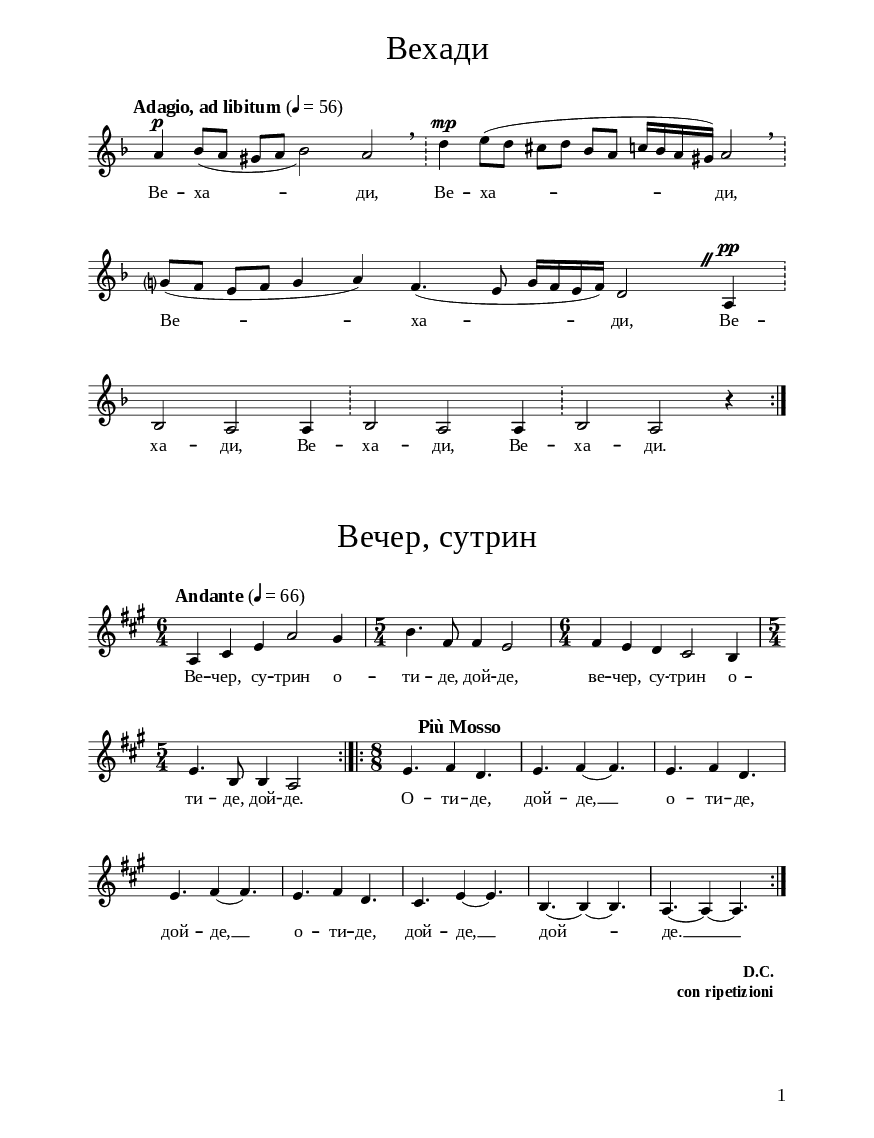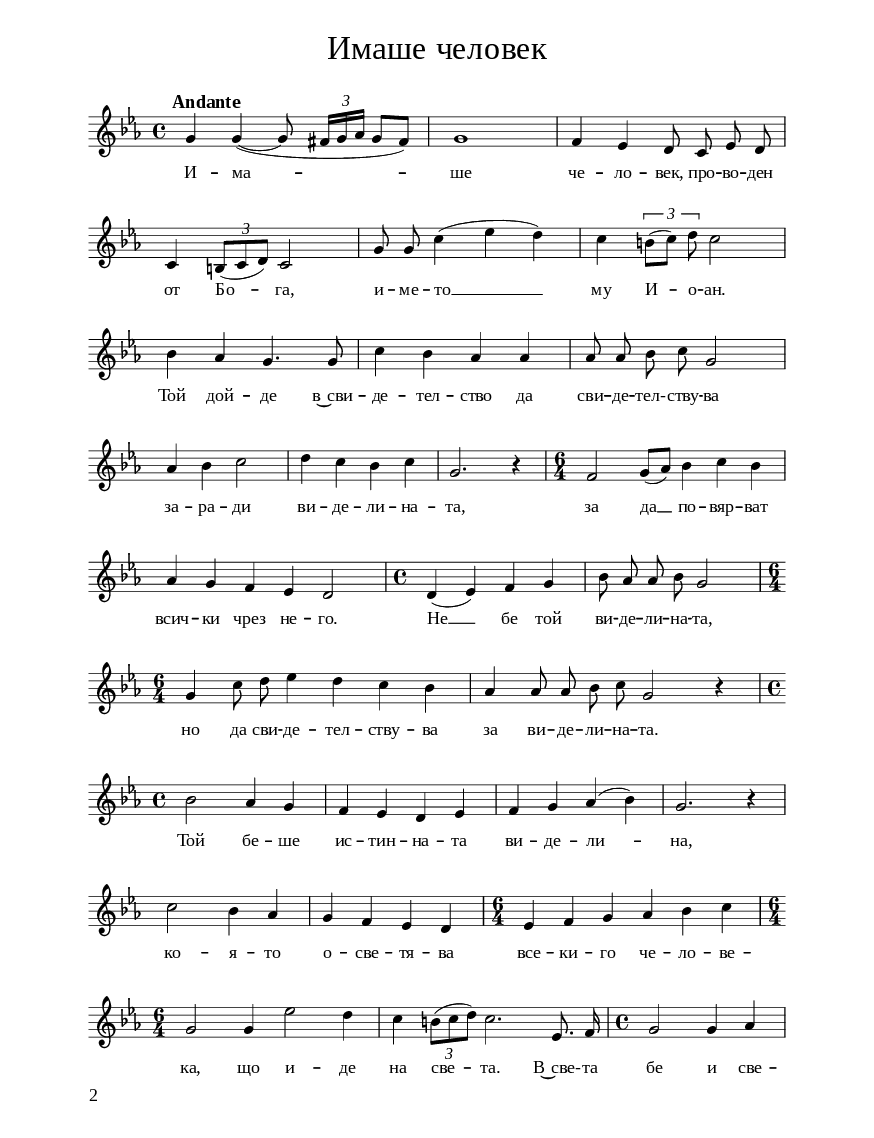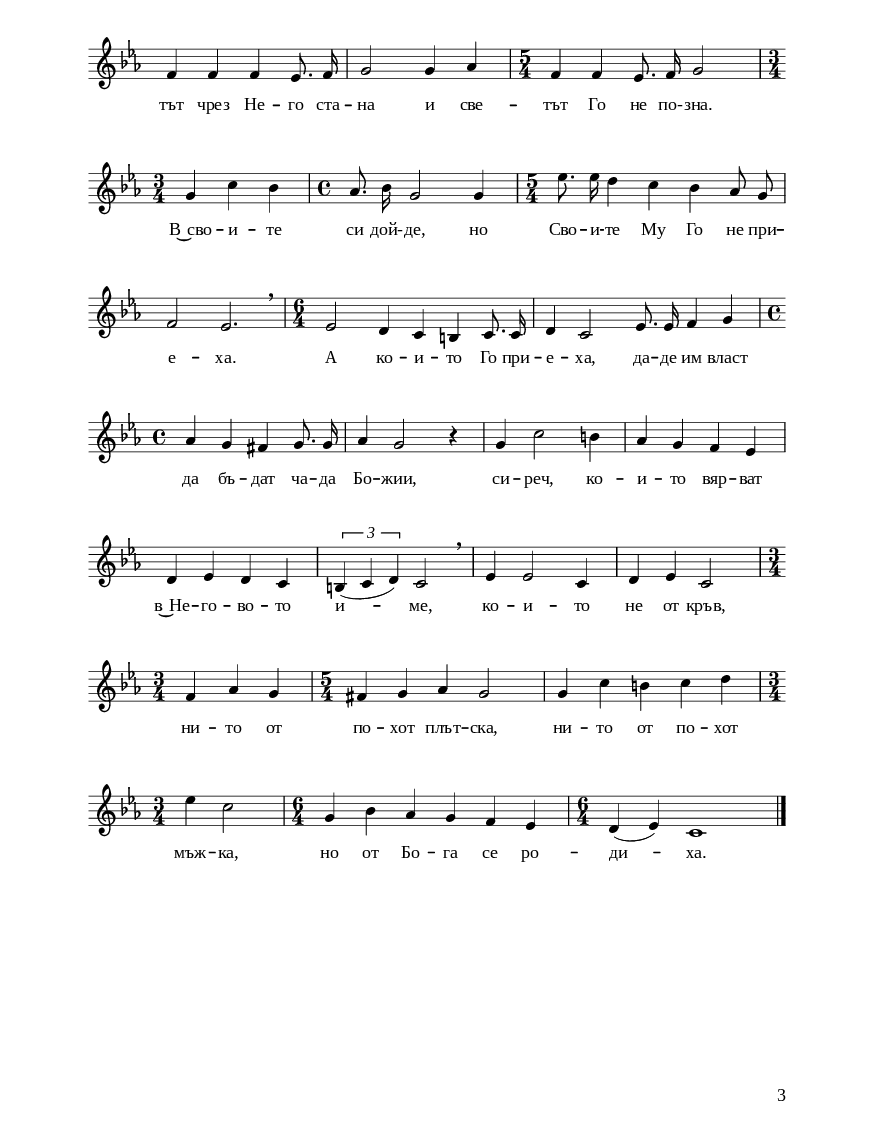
\version "2.24.2"

% include paper part and global functions
\include "include/globals.ily"

\bookpart {
  \label #'ref083_1
  \tocItem \markup "Вехади"
  \include "include/bookpart-paper.ily"
  \score {
    \include "include/score-layout.ily"

    \new Voice \absolute {
      \clef treble
      \key d \minor
      \tempoFunc "Adagio, ad libitum" 4 "56"
      \override Staff.BarLine.gap = 0.5
      \autoBeamOff
      \omit Score.TimeSignature
      \cadenzaOn % allows custom bar lines



      \slurDown a'4^\p bes'8 [ ( a'] gis' [a'] bes'2 ) \slurNeutral a' \bar "!"  \breathe  d''4^\mp  e''8 ( [d''] cis'' [d''] bes' [a'] c''16 [bes' a' gis'!] ) a'2 \bar "!" \breathe \break |

      \time 10/4 g'?8 ([ f'] e' [f'] g'4 a' ) f'4. ( e'8 g'16 [f' e' f'] ) d'2
      \override BreathingSign.text = \markup {
        \musicglyph "scripts.caesura.straight"
      }
      \breathe
      a4^\pp \bar "!" \break |


      bes2 a2 a4 \bar "!"  bes2 a a4  \bar "!"  bes2 a r4
      \bar ":|." \break
    }

    \addlyrics {
      Ве -- ха -- ди, Ве -- ха -- ди, Ве -- ха -- ди,
      Ве -- ха -- ди, Ве -- ха -- ди, Ве -- ха -- ди.
    }
    \header {
      title = \titleFunc "Вехади" "Vehadi"
    }

    \midi{}

  } % score
  %

  \include "include/bookpart-paper.ily"
  \label #'ref083_2
  \tocItem \markup "Вечер сутрин"
  \score {
    \include "include/score-layout.ily"

    \new Voice \absolute {
      \clef treble
      \key a \major
      \time 6/4
      \tempoFunc "Andante" 4 "66"
      \autoBeamOff

      a4 cis' e' a'2 gis'4 |  \time 5/4  b'4. fis'8 fis'4 e'2 | \time 6/4  fis'4 e' d' cis'2 b4 \break |

      \time 5/4  e'4. b8 b4 a2 | \bar ":|.|:" \time 8/8 \tempo  "      Più Mosso"

      e'4. fis'4 d'4. | e'4. fis'4 ~ fis'4. | e'4. fis'4 d'4. \break |

      e'4. fis'4 ~ fis'4. |e'4. fis'4 d'4. | cis'4. e'4 ~ e'4. | b4. ~ b4 ~ b4. | a4. ~ a4 ~ a4. | \bar ":|."


    }

    \addlyrics {
      Ве -- чер,
      су -- трин о -- ти -- де, дой -- де, ве -- чер,
      су -- трин о -- ти -- де, дой -- де. О -- ти --
      де, дой -- де, __ о -- ти -- де, дой -- де, __ о -- ти
      -- де, дой -- де, __ дой -- де. __}
      \header {
        title = \titleFunc "Вечер, сутрин" "Večer, sutrin"
      }

      \midi{}

    } % score

    \markup \dc-two "D.C." "con ripetizioni"

    \pageBreak
    \include "include/bookpart-paper.ily"
    \label #'ref083_3
    \tocItem \markup "Имаше человек"
    \score {
      \include "include/score-layout.ily"

      \new Voice \absolute {
        \clef treble
        \key c \minor
        \time 4/4
        \tempo "Andante"

        \autoBeamOff
        g'4  g' ( ~ g'8 \times 2/3  { fis'16 [g'16 as'] } g'8 [ fis'] ) | g'1 | f'4 es' d'8 c' es' d' \break |

        c'4  \times 2/3  { b8 ( [c' d'8] )  } c'2 | g'8 g' c''4 ( es'' d'' ) | \tupletUp c''4 \tuplet 3/2 { b'8 ([ c''] ) d''8 } c''2 \break \tupletNeutral |

        bes'4 as' g'4. g'8 | c''4 bes' as' as' | as'8 as' bes' c'' g'2 \break |

        as'4 bes' c''2 |  d''4 c'' bes' c'' | g'2. r4 |  \time 6/4  f'2 g'8 [( as' )] bes'4 c'' bes' \break |

        as'4 g' f' es' d'2 | \time 4/4  d'4 ( es' ) f' g' | bes'8 as' as' bes' g'2 \break |

        \time 6/4  g'4 c''8 d'' es''4 d'' c'' bes' | as'4 as'8 as' bes' c'' g'2 r4 \break |

        \time 4/4  bes'2 as'4 g' | f'4 es' d' es' | f'4 g' as' ( bes' ) | g'2. r4 \break |

        c''2 bes'4 as' | g'4 f' es' d' | \time 6/4  es'4 f' g' as' bes' c'' | \break

        \time 6/4  g'2 g'4 es''2 d''4 | c''4  \times 2/3  { b'8 ( [c'' d''8] ) } c''2.  es'8. f'16 \noBeam | \time 4/4  g'2 g'4 as' \break |

        f'4 f' f' es'8. f'16 | g'2 g'4 as' | \time 5/4  f'4 f' es'8. f'16 g'2 \break |

        \time 3/4  g'4 c'' bes' | \time 4/4  as'8. bes'16 g'2 g'4 | \time 5/4  es''8. es''16 d''4 c'' bes' as'8 g' \break |

        f'2 es'2. \breathe | \time 6/4  es'2 d'4 c' b c'8. c'16 | d'4 c'2 es'8. es'16 f'4 g' \break |

        \time 4/4  as'4 g' fis' g'8. g'16 \noBeam | as'4 g'2 r4 | g'4 c''2 b'4 | as'4 g' f' es' \break |

        d'4 es' d' c' | \times 2/3  {
          b4 ( c'4 d' )
        } c'2 \breathe | es'4 es'2 c'4 | d'4 es' c'2 \break |

        \time 3/4  f'4 as' g' | \time 5/4  fis'4 g' as' g'2 | g'4 c'' b' c'' d'' \break |

        \time 3/4  es''4 c''2 | \time 6/4  g'4 bes' as' g' f' es' | \time 6/4  d'4 ( es' ) c'1 | \bar "|."
      }

      \addlyrics {
        И -- ма --
        ше че -- ло -- век, про -- во -- ден от Бо --
        га, и -- ме -- то __ му И -- о -- ан. Той дой --
        де в~сви -- де -- тел -- ство да сви -- де -- "тел-"
        -- ству -- ва за -- ра -- ди ви -- де -- ли -- на
        -- та, за да __ по -- вяр -- ват всич -- ки чрез не
        -- го. Не __ бе той ви -- де -- ли -- на -- та, но
        да сви -- де -- тел -- ству -- ва за ви -- де --
        ли -- на -- та. Той бе -- ше ис -- тин -- на --
        та ви -- де -- ли -- на, ко -- я -- то о -- све
        -- тя -- ва все -- ки -- го че -- ло -- ве -- ка,
        що и -- де на све -- та. "В~све-" -- та бе и све
        -- тът чрез Не -- го ста -- на и све -- тът Го
        не "по-" -- зна. В~сво -- и -- те си "дой-" -- де, но
        Сво -- и -- те Му Го не при -- е -- ха. А ко
        -- и -- то Го при -- е -- ха, да -- де им власт
        да бъ -- дат ча -- да Бо -- жии, си -- реч, ко
        -- и -- то вяр -- ват в~Не -- го -- во -- то и --
        ме, ко -- и -- то не от кръв, ни -- то от по
        -- хот плът -- ска, ни -- то от по -- хот мъж --
        ка, но от Бо -- га се ро -- ди -- ха.}

        \header {
          title = \titleFunc "Имаше человек" "Imaše čelovek"
        }

        \midi{}

      } % score


    } % bookpart
